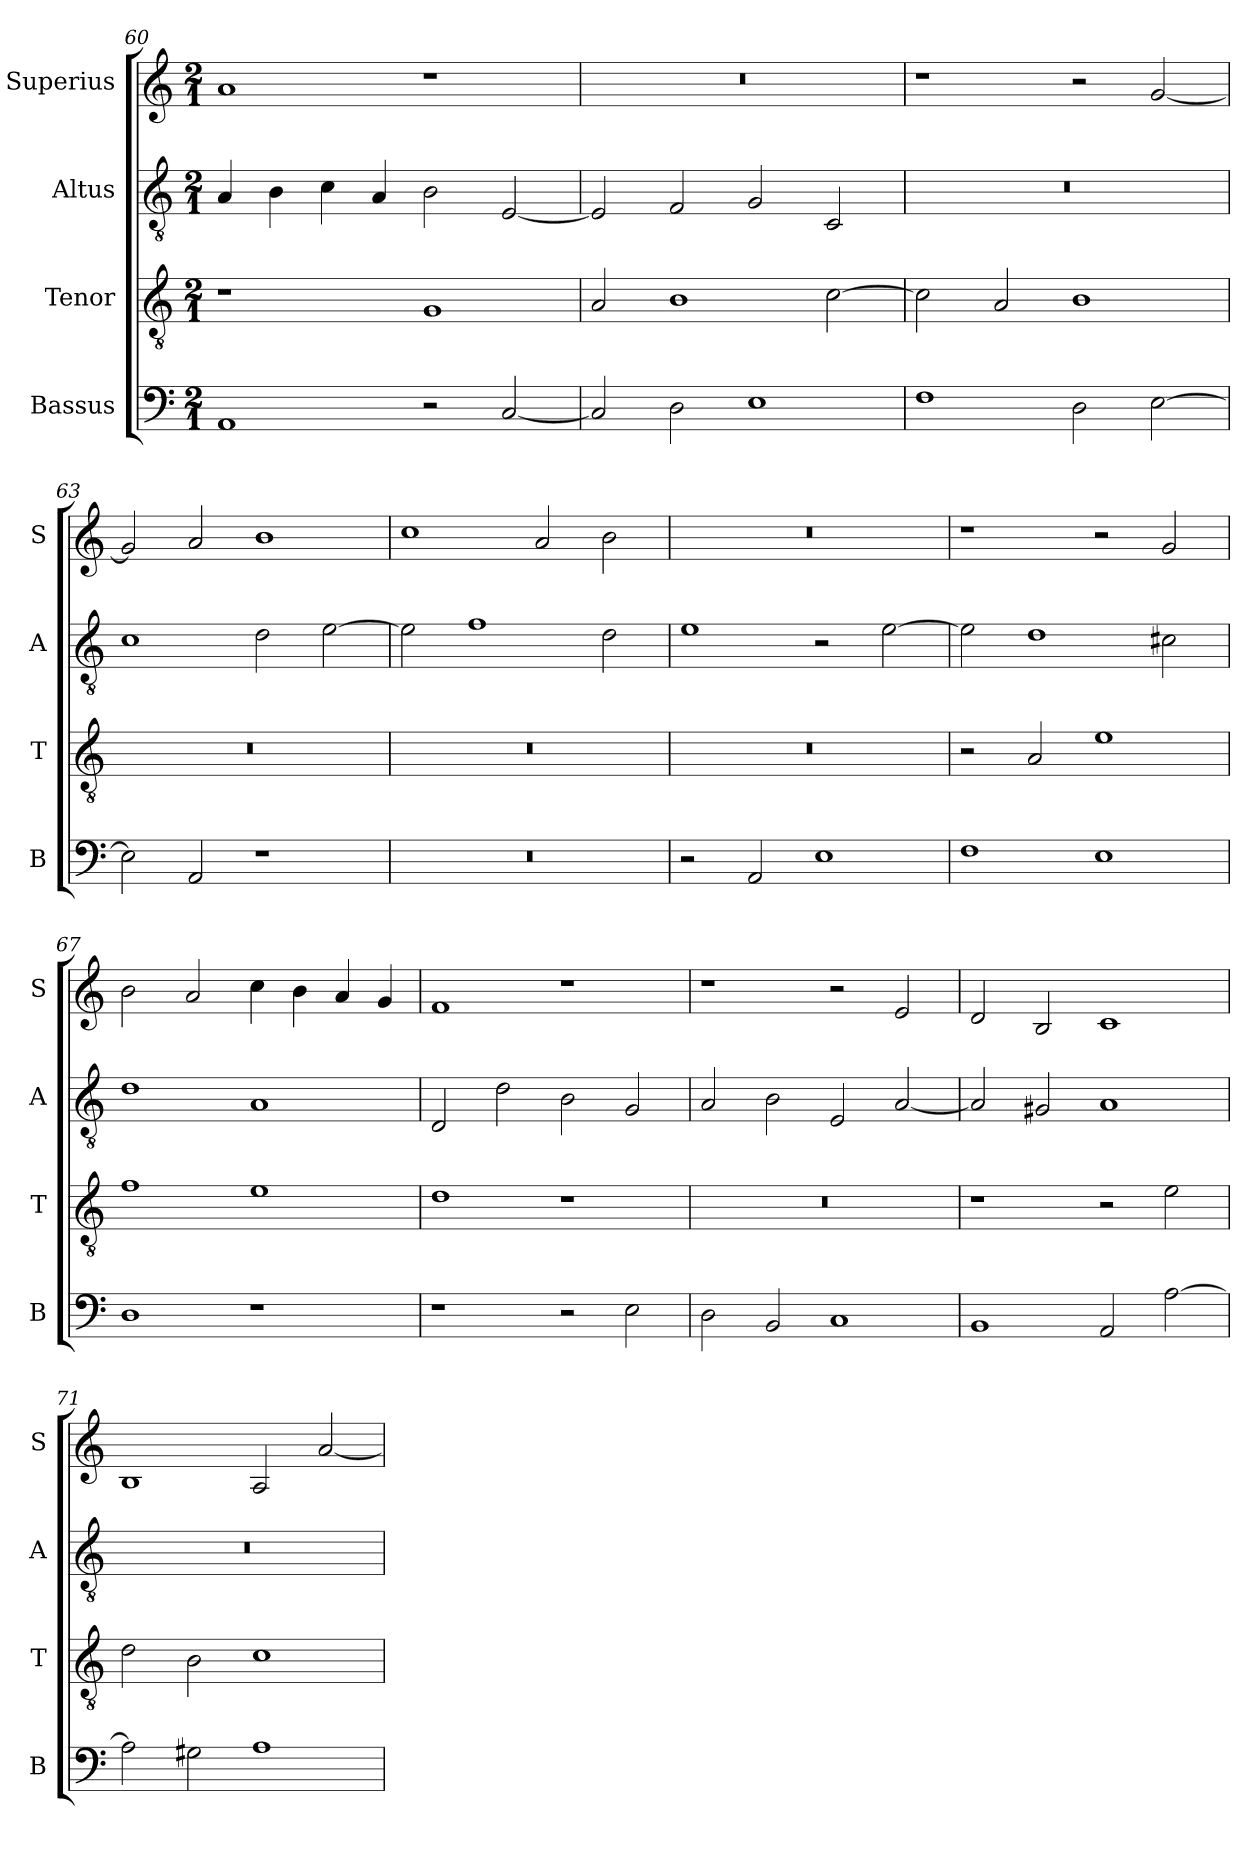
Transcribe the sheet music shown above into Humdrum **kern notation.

**kern	**kern	**kern	**kern
*part4	*part3	*part2	*part1
*staff4	*staff3	*staff2	*staff1
*I"Bassus	*I"Tenor	*I"Altus	*I"Superius
*I'B	*I'T	*I'A	*I'S
*clefF4	*clefGv2	*clefGv2	*clefG2
*k[]	*k[]	*k[]	*k[]
*C:	*C:	*C:	*C:
*M2/1	*M2/1	*M2/1	*M2/1
=60	=60	=60	=60
1AA	1r	4A	1a
.	.	4B	.
.	.	4c	.
.	.	4A	.
2r	1G	2B	1r
[2C	.	[2E	.
=61	=61	=61	=61
2C]	2A	2E]	0r
2D	1B	2F	.
1E	.	2G	.
.	[2c	2C	.
=62	=62	=62	=62
1F	2c]	0r	1r
.	2A	.	.
2D	1B	.	2r
[2E	.	.	[2g
=63	=63	=63	=63
2E]	0r	1c	2g]
2AA	.	.	2a
1r	.	2d	1b
.	.	[2e	.
=64	=64	=64	=64
0r	0r	2e]	1cc
.	.	1f	.
.	.	.	2a
.	.	2d	2b
=65	=65	=65	=65
2r	0r	1e	0r
2AA	.	.	.
1E	.	2r	.
.	.	[2e	.
=66	=66	=66	=66
1F	2r	2e]	1r
.	2A	1d	.
1E	1e	.	2r
.	.	2c#X	2g
=67	=67	=67	=67
1D	1f	1d	2b
.	.	.	2a
1r	1e	1A	4cc
.	.	.	4b
.	.	.	4a
.	.	.	4g
=68	=68	=68	=68
1r	1d	2D	1f
.	.	2d	.
2r	1r	2B	1r
2E	.	2G	.
=69	=69	=69	=69
2D	0r	2A	1r
2BB	.	2B	.
1C	.	2E	2r
.	.	[2A	2e
=70	=70	=70	=70
1BB	1r	2A]	2d
.	.	2G#X	2B
2AA	2r	1A	1c
[2A	2e	.	.
=71	=71	=71	=71
2A]	2d	0r	1B
2G#X	2B	.	.
1A	1c	.	2A
.	.	.	[2a
=	=	=	=
*-	*-	*-	*-
